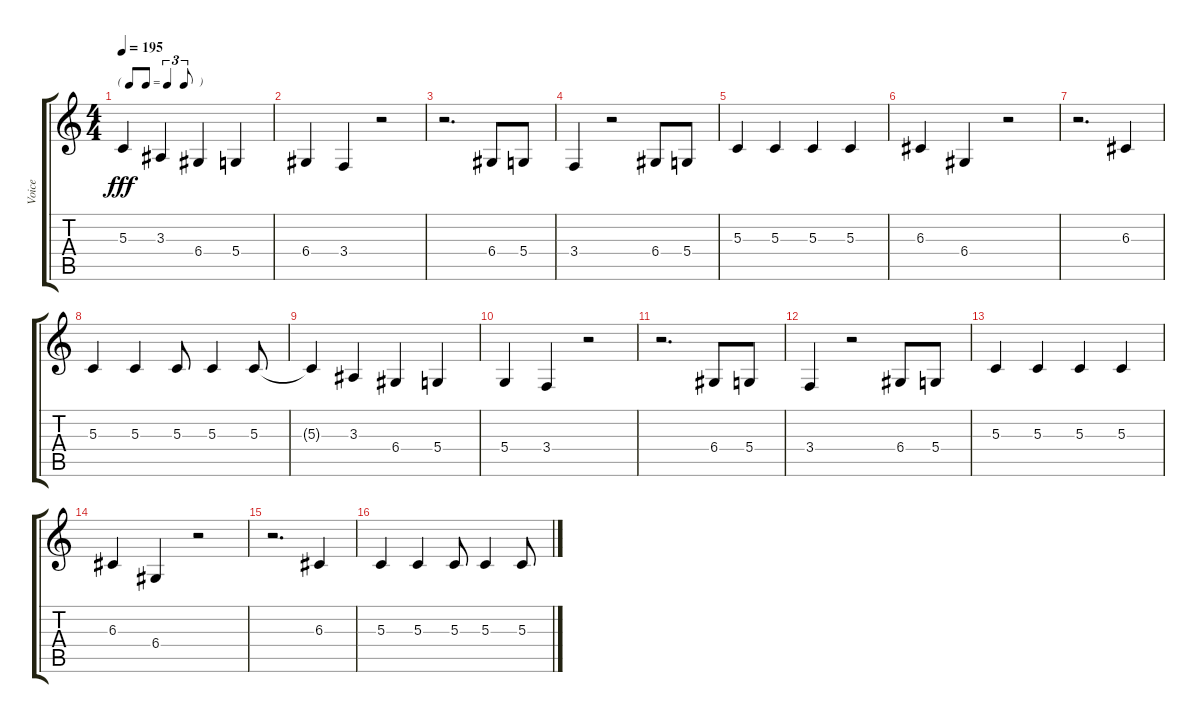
\track ("Voice" "Voice") {instrument lead6voice}
\staff {score tabs}
\tuning (E4 B3 G3 D3 A2 E2) {hide}
\ts (4 4)
\tf triplet8th
\tempo 195
\clef g2
\ks c
5.3{t}.4{dy fff} 3.3.4 6.4.4 5.4.4 |
6.4.4 3.4.4 r.2 |
r.2{d} 6.4.8 5.4.8 |
3.4.4 r.2 6.4.8 5.4.8 |
5.3.4 5.3.4 5.3.4 5.3.4 |
6.3.4 6.4.4 r.2 |
r.2{d} 6.3.4 |
5.3.4 5.3.4 5.3.8 5.3.4 5.3.8 |
5.3{t}.4 3.3.4 6.4.4 5.4.4 |
5.4.4 3.4.4 r.2 |
r.2{d} 6.4.8 5.4.8 |
3.4.4 r.2 6.4.8 5.4.8 |
5.3.4 5.3.4 5.3.4 5.3.4 |
6.3.4 6.4.4 r.2 |
r.2{d} 6.3.4 |
5.3.4 5.3.4 5.3.8 5.3.4 5.3.8
